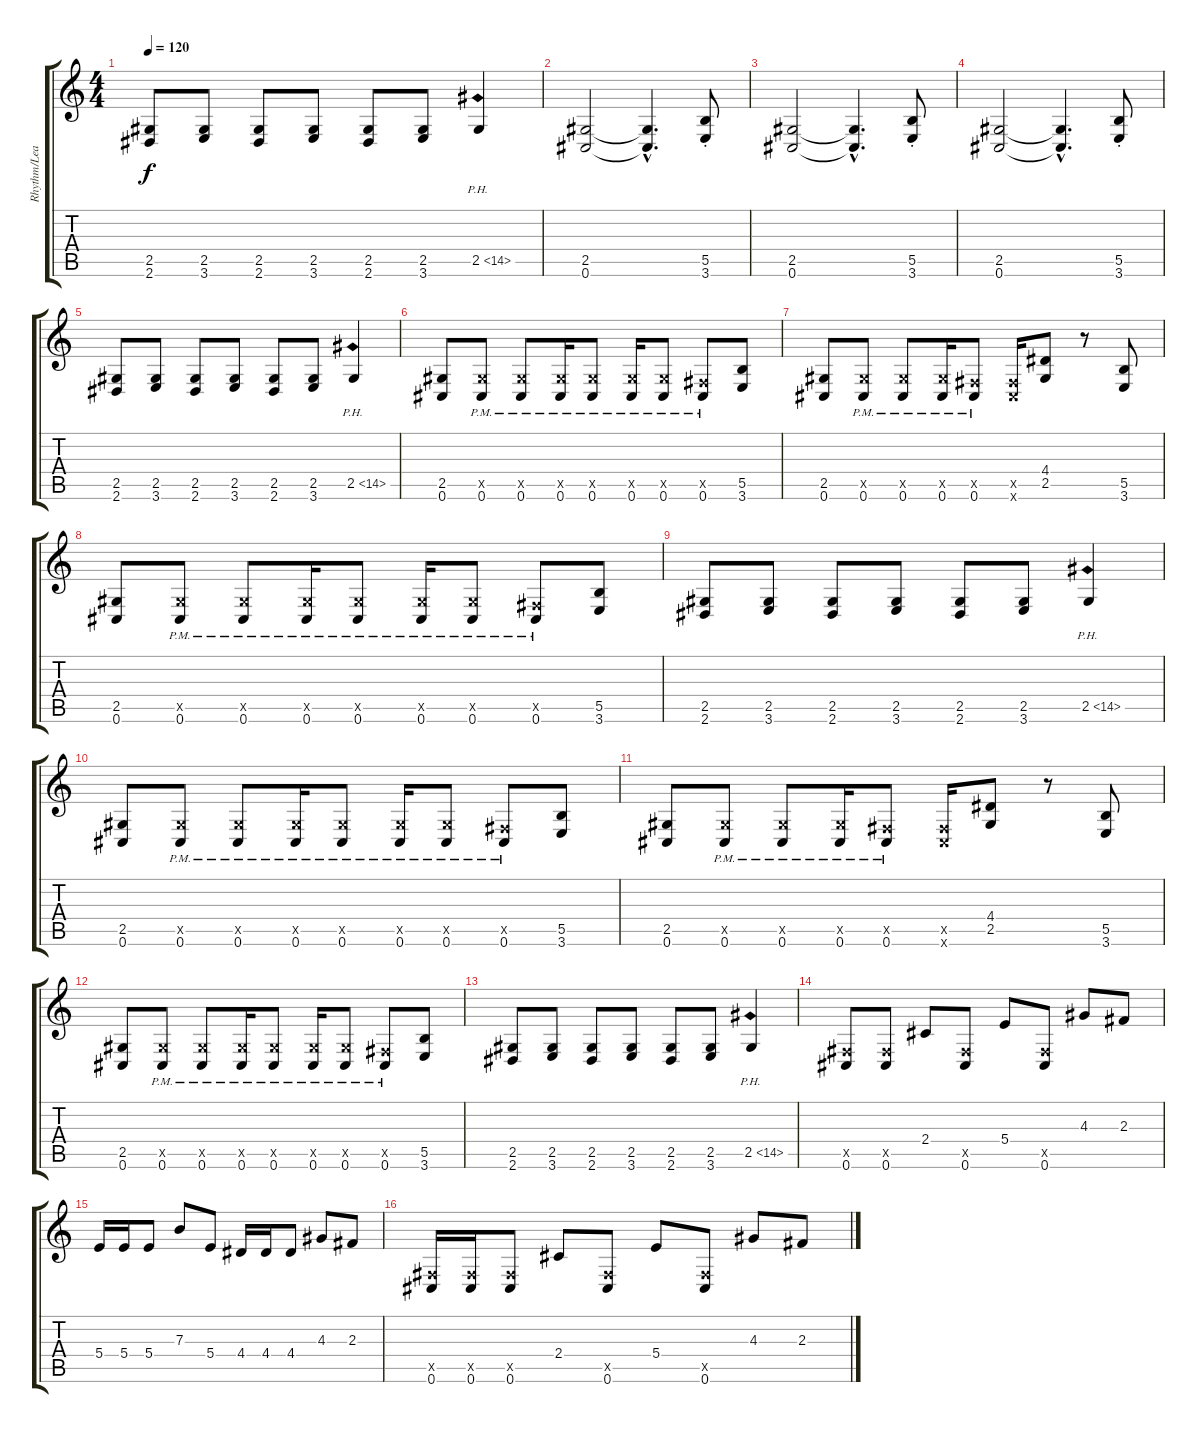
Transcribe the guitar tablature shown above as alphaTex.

\track ("Rhythm/Lead" "Rhythm/Lea") {instrument distortionguitar}
\staff {score tabs}
\tuning (Db4 Ab3 E3 B2 Gb2 Db2) {hide}
\ts (4 4)
\tempo 120
\clef g2
\ks c
(2.5 2.6).8{dy f} (2.5 3.6).8 (2.5 2.6).8 (2.5 3.6).8 (2.5 2.6).8 (2.5 3.6).8 2.5{ph 12}.4 |
(2.5 0.6).2 (2.5{hac t} 0.6{hac t}).4{d} (5.5{st} 3.6{st}).8 |
(2.5 0.6).2 (2.5{hac t} 0.6{hac t}).4{d} (5.5{st} 3.6{st}).8 |
(2.5 0.6).2 (2.5{hac t} 0.6{hac t}).4{d} (5.5{st} 3.6{st}).8 |
(2.5 2.6).8 (2.5 3.6).8 (2.5 2.6).8 (2.5 3.6).8 (2.5 2.6).8 (2.5 3.6).8 2.5{ph 12}.4 |
(2.5 0.6).8 (2.5{x} 0.6{pm}).8 (2.5{x} 0.6{pm}).8 (2.5{x} 0.6{pm}).16 (2.5{x} 0.6{pm}).8 (2.5{x} 0.6{pm}).16 (2.5{x} 0.6{pm}).8 (0.5{x} 0.6{pm}).8 (5.5 3.6).8 |
(2.5 0.6).8 (2.5{x} 0.6{pm}).8 (2.5{x} 0.6{pm}).8 (2.5{x} 0.6{pm}).16 (0.5{x} 0.6{pm}).8 (0.5{x} 0.6{x}).16 (4.4 2.5).8 r.8 (5.5 3.6).8 |
(2.5 0.6).8 (2.5{x} 0.6{pm}).8 (2.5{x} 0.6{pm}).8 (2.5{x} 0.6{pm}).16 (2.5{x} 0.6{pm}).8 (2.5{x} 0.6{pm}).16 (2.5{x} 0.6{pm}).8 (0.5{x} 0.6{pm}).8 (5.5 3.6).8 |
(2.5 2.6).8 (2.5 3.6).8 (2.5 2.6).8 (2.5 3.6).8 (2.5 2.6).8 (2.5 3.6).8 2.5{ph 12}.4 |
(2.5 0.6).8 (2.5{x} 0.6{pm}).8 (2.5{x} 0.6{pm}).8 (2.5{x} 0.6{pm}).16 (2.5{x} 0.6{pm}).8 (2.5{x} 0.6{pm}).16 (2.5{x} 0.6{pm}).8 (0.5{x} 0.6{pm}).8 (5.5 3.6).8 |
(2.5 0.6).8 (2.5{x} 0.6{pm}).8 (2.5{x} 0.6{pm}).8 (2.5{x} 0.6{pm}).16 (0.5{x} 0.6{pm}).8 (0.5{x} 0.6{x}).16 (4.4 2.5).8 r.8 (5.5 3.6).8 |
(2.5 0.6).8 (2.5{x} 0.6{pm}).8 (2.5{x} 0.6{pm}).8 (2.5{x} 0.6{pm}).16 (2.5{x} 0.6{pm}).8 (2.5{x} 0.6{pm}).16 (2.5{x} 0.6{pm}).8 (0.5{x} 0.6{pm}).8 (5.5 3.6).8 |
(2.5 2.6).8 (2.5 3.6).8 (2.5 2.6).8 (2.5 3.6).8 (2.5 2.6).8 (2.5 3.6).8 2.5{ph 12}.4 |
(0.5{x} 0.6).8 (0.5{x} 0.6).8 2.4.8 (0.5{x} 0.6).8 5.4.8 (0.5{x} 0.6).8 4.3.8 2.3.8 |
5.4.16 5.4.16 5.4.8 7.3.8 5.4.8 4.4.16 4.4.16 4.4.8 4.3.8 2.3.8 |
(0.5{x} 0.6).16 (0.5{x} 0.6).16 (0.5{x} 0.6).8 2.4.8 (0.5{x} 0.6).8 5.4.8 (0.5{x} 0.6).8 4.3.8 2.3.8
